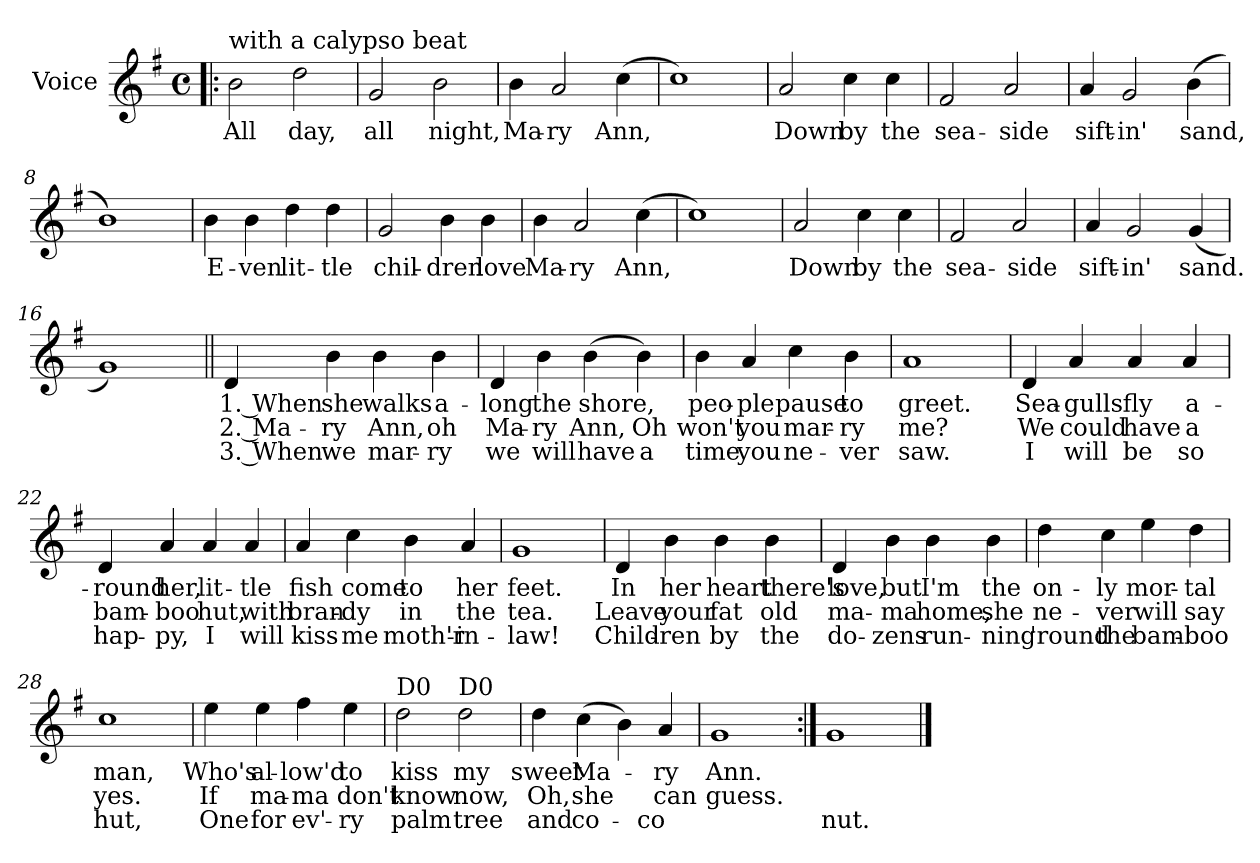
**kern	**text	**text	**text
*part1	*part1	*part1	*part1
*staff1	*staff1	*staff1	*staff1
*I"Voice	*	*	*
*I'Vo.	*	*	*
*clefG2	*	*	*
*k[f#]	*	*	*
*G:	*	*	*
*M4/4	*	*	*
*met(c)	*	*	*
=1!|:	=1!|:	=1!|:	=1!|:
!LO:TX:a:t=with a calypso beat	!	!	!
2b\	All	.	.
2dd\	day,	.	.
=2	=2	=2	=2
2g/	all	.	.
2b\	night,	.	.
=3	=3	=3	=3
4b\	Ma-	.	.
2a/	-ry	.	.
(4cc\	Ann,	.	.
=4	=4	=4	=4
1cc)	.	.	.
=5	=5	=5	=5
2a/	Down	.	.
4cc\	by	.	.
4cc\	the	.	.
=6	=6	=6	=6
2f#/	sea-	.	.
2a/	-side	.	.
=7	=7	=7	=7
4a/	sift-	.	.
2g/	-in'	.	.
(4b\	sand,	.	.
=8	=8	=8	=8
1b)	.	.	.
!!LO:LB:g=z
=9	=9	=9	=9
4b\	E-	.	.
4b\	-ven	.	.
4dd\	lit-	.	.
4dd\	-tle	.	.
=10	=10	=10	=10
2g/	chil-	.	.
4b\	-dren	.	.
4b\	love	.	.
=11	=11	=11	=11
4b\	Ma-	.	.
2a/	-ry	.	.
(4cc\	Ann,	.	.
=12	=12	=12	=12
1cc)	.	.	.
=13	=13	=13	=13
2a/	Down	.	.
4cc\	by	.	.
4cc\	the	.	.
=14	=14	=14	=14
2f#/	sea-	.	.
2a/	-side	.	.
=15	=15	=15	=15
4a/	sift-	.	.
2g/	-in'	.	.
(4g/	sand.	.	.
=16	=16	=16	=16
1g)	.	.	.
!!LO:LB:g=z
=17||	=17||	=17||	=17||
4d/	1. When	2. Ma-	3. When
4b\	she	-ry	we
4b\	walks	Ann,	mar-
4b\	a-	oh	-ry
=18	=18	=18	=18
4d/	-long	Ma-	we
4b\	the	-ry	will
(4b\	shore,	Ann,	have
4b\)	.	Oh	a
=19	=19	=19	=19
4b\	peo-	won't	time
4a/	-ple	you	you
4cc\	pause	mar-	ne-
4b\	to	-ry	-ver
=20	=20	=20	=20
1a	greet.	me?	saw.
!!LO:LB:g=z
=21	=21	=21	=21
4d/	Sea-	We	I
4a/	-gulls	could	will
4a/	fly	have	be
4a/	a-	a	so
=22	=22	=22	=22
4d/	-round	bam-	hap-
4a/	her,	-boo	-py,
4a/	lit-	hut,	I
4a/	-tle	with	will
=23	=23	=23	=23
4a/	fish	bran-	kiss
4cc\	come	-dy	me
4b\	to	in	moth'r-
4a/	her	the	-in-
=24	=24	=24	=24
1g	feet.	tea.	-law!
!!LO:LB:g=z
=25	=25	=25	=25
4d/	In	Leave	Child-
4b\	her	your	-ren
4b\	heart	fat	by
4b\	there's	old	the
=26	=26	=26	=26
4d/	love,	ma-	do-
4b\	but	-ma	-zens
4b\	I'm	home,	run-
4b\	the	she	-ning
=27	=27	=27	=27
4dd\	on-	ne-	'round
4cc\	-ly	-ver	the
4ee\	mor-	will	bam-
4dd\	-tal	say	-boo
=28	=28	=28	=28
1cc	man,	yes.	hut,
!!LO:LB:g=z
=29	=29	=29	=29
4ee\	Who's	If	One
4ee\	al-	ma-	for
4ff#\	-low'd	-ma	ev'-
4ee\	to	don't	-ry
=30	=30	=30	=30
!LO:TX:a:t=D0	!	!	!
2dd\	kiss	know	palm
!LO:TX:a:t=D0	!	!	!
2dd\	my	now,	tree
=31	=31	=31	=31
4dd\	sweet	Oh,	and
(4cc\	Ma-	she	co-
4b\)	.	.	.
4a/	-ry	can	-co
=32	=32	=32	=32
1g	Ann.	guess.	.
=33:|!	=33:|!	=33:|!	=33:|!
1g	.	.	nut.
==	==	==	==
*-	*-	*-	*-
